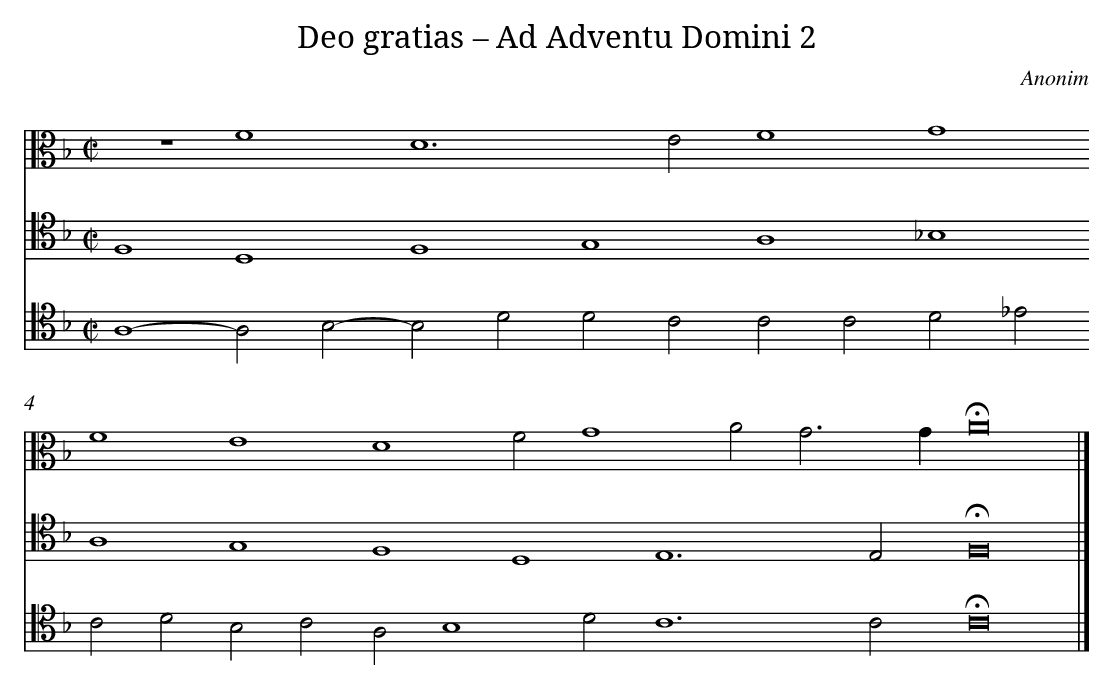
X:1
T: Deo gratias – Ad Adventu Domini 2
C: Anonim
L: 1/4
M: C|
V: 1 clef=alto
V: 2 clef=tenor
V: 3 clef=tenor
K: F
[V:1] z4F4 [|]
[V:2] F,4D,4 [|]
[V:3] A,4-A,2B,2- [|]
[V:1] D6E2 [|]
[V:2] F,4G,4 [|]
[V:3] B,2D2D2C2 [|]
[V:1] F4G4 [|]
[V:2] A,4_B,4 [|]
[V:3] C2C2D2_E2 [|]
[V:1] F4E4 [|]
[V:2] A,4G,4 [|]
[V:3] C2D2B,2C2 [|]
[V:1] D4F2G4 [|]
[V:2] F,4D,4 [|]
[V:3] A,2B,4D2 [|]
[V:1] A2G3G [|]
[V:2] E,6E,2 [|]
[V:3] C6C2 [|]
[V:1] !fermata!A8 |]
[V:2] !fermata!F,8 |]
[V:3] !fermata!C8 |]
